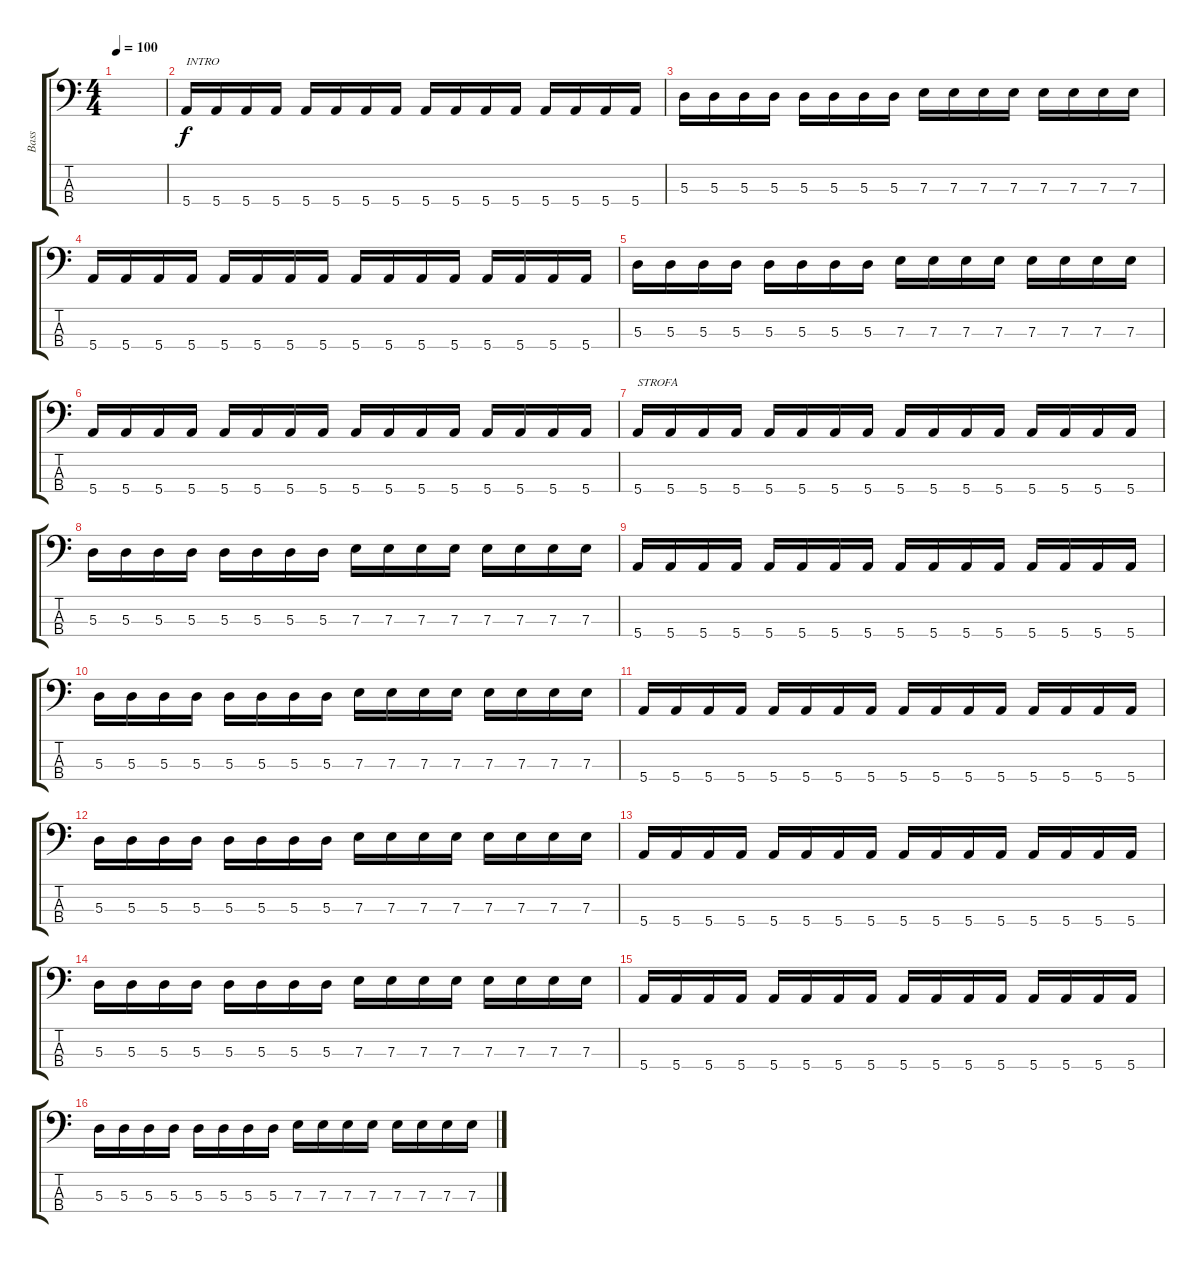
\track ("Bass" "Bass") {instrument electricbasspick}
\staff {score tabs}
\tuning (G2 D2 A1 E1) {hide}
\ts (4 4)
\tempo 100
\clef f4
\ks c
|
5.4.16{txt "INTRO"} 5.4.16 5.4.16 5.4.16 5.4.16 5.4.16 5.4.16 5.4.16 5.4.16 5.4.16 5.4.16 5.4.16 5.4.16 5.4.16 5.4.16 5.4.16 |
5.3.16 5.3.16 5.3.16 5.3.16 5.3.16 5.3.16 5.3.16 5.3.16 7.3.16 7.3.16 7.3.16 7.3.16 7.3.16 7.3.16 7.3.16 7.3.16 |
5.4.16 5.4.16 5.4.16 5.4.16 5.4.16 5.4.16 5.4.16 5.4.16 5.4.16 5.4.16 5.4.16 5.4.16 5.4.16 5.4.16 5.4.16 5.4.16 |
5.3.16 5.3.16 5.3.16 5.3.16 5.3.16 5.3.16 5.3.16 5.3.16 7.3.16 7.3.16 7.3.16 7.3.16 7.3.16 7.3.16 7.3.16 7.3.16 |
5.4.16 5.4.16 5.4.16 5.4.16 5.4.16 5.4.16 5.4.16 5.4.16 5.4.16 5.4.16 5.4.16 5.4.16 5.4.16 5.4.16 5.4.16 5.4.16 |
5.4.16{txt "STROFA"} 5.4.16 5.4.16 5.4.16 5.4.16 5.4.16 5.4.16 5.4.16 5.4.16 5.4.16 5.4.16 5.4.16 5.4.16 5.4.16 5.4.16 5.4.16 |
5.3.16 5.3.16 5.3.16 5.3.16 5.3.16 5.3.16 5.3.16 5.3.16 7.3.16 7.3.16 7.3.16 7.3.16 7.3.16 7.3.16 7.3.16 7.3.16 |
5.4.16 5.4.16 5.4.16 5.4.16 5.4.16 5.4.16 5.4.16 5.4.16 5.4.16 5.4.16 5.4.16 5.4.16 5.4.16 5.4.16 5.4.16 5.4.16 |
5.3.16 5.3.16 5.3.16 5.3.16 5.3.16 5.3.16 5.3.16 5.3.16 7.3.16 7.3.16 7.3.16 7.3.16 7.3.16 7.3.16 7.3.16 7.3.16 |
5.4.16 5.4.16 5.4.16 5.4.16 5.4.16 5.4.16 5.4.16 5.4.16 5.4.16 5.4.16 5.4.16 5.4.16 5.4.16 5.4.16 5.4.16 5.4.16 |
5.3.16 5.3.16 5.3.16 5.3.16 5.3.16 5.3.16 5.3.16 5.3.16 7.3.16 7.3.16 7.3.16 7.3.16 7.3.16 7.3.16 7.3.16 7.3.16 |
5.4.16 5.4.16 5.4.16 5.4.16 5.4.16 5.4.16 5.4.16 5.4.16 5.4.16 5.4.16 5.4.16 5.4.16 5.4.16 5.4.16 5.4.16 5.4.16 |
5.3.16 5.3.16 5.3.16 5.3.16 5.3.16 5.3.16 5.3.16 5.3.16 7.3.16 7.3.16 7.3.16 7.3.16 7.3.16 7.3.16 7.3.16 7.3.16 |
5.4.16 5.4.16 5.4.16 5.4.16 5.4.16 5.4.16 5.4.16 5.4.16 5.4.16 5.4.16 5.4.16 5.4.16 5.4.16 5.4.16 5.4.16 5.4.16 |
5.3.16 5.3.16 5.3.16 5.3.16 5.3.16 5.3.16 5.3.16 5.3.16 7.3.16 7.3.16 7.3.16 7.3.16 7.3.16 7.3.16 7.3.16 7.3.16
